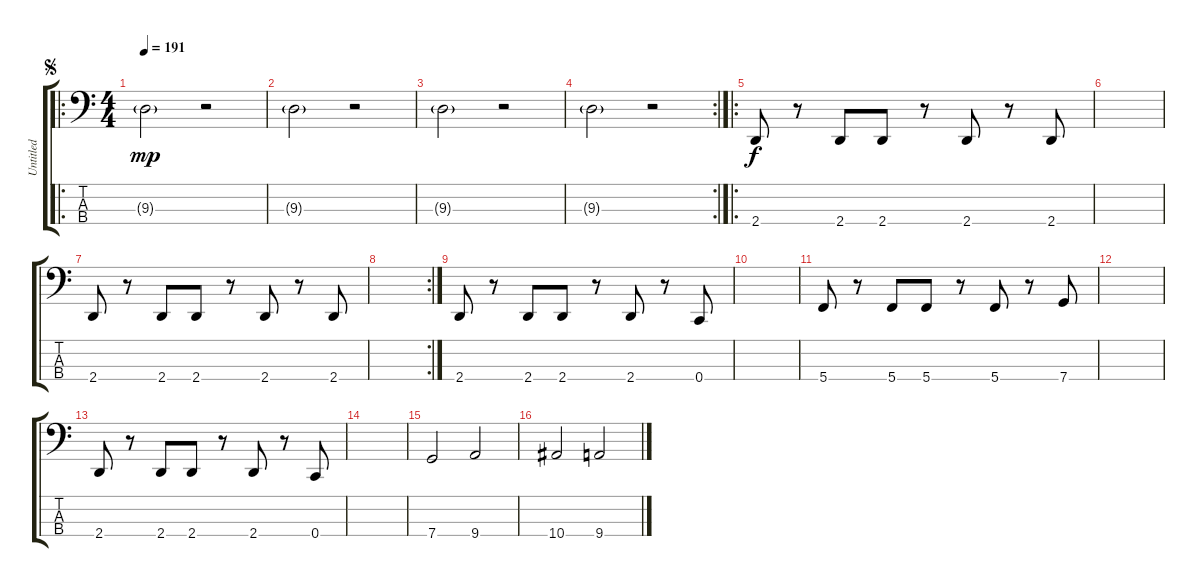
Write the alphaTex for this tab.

\track ("Untitled" "Untitled") {instrument electricbassfinger}
\staff {score tabs}
\tuning (Eb2 Bb1 F1 C1) {hide}
\ro
\ts (4 4)
\jump segno
\tempo 191
\clef f4
\ks c
9.3{g}.2{dy mp} r.2 |
9.3{g}.2 r.2 |
9.3{g}.2 r.2 |
\rc 2
9.3{g}.2 r.2 |
\ro
2.4.8{dy f} r.8 2.4.8 2.4.8 r.8 2.4.8 r.8 2.4.8 |
|
2.4.8 r.8 2.4.8 2.4.8 r.8 2.4.8 r.8 2.4.8 |
\rc 2
|
2.4.8 r.8 2.4.8 2.4.8 r.8 2.4.8 r.8 0.4.8 |
|
5.4.8 r.8 5.4.8 5.4.8 r.8 5.4.8 r.8 7.4.8 |
|
2.4.8 r.8 2.4.8 2.4.8 r.8 2.4.8 r.8 0.4.8 |
|
7.4.2 9.4.2 |
10.4.2 9.4.2
